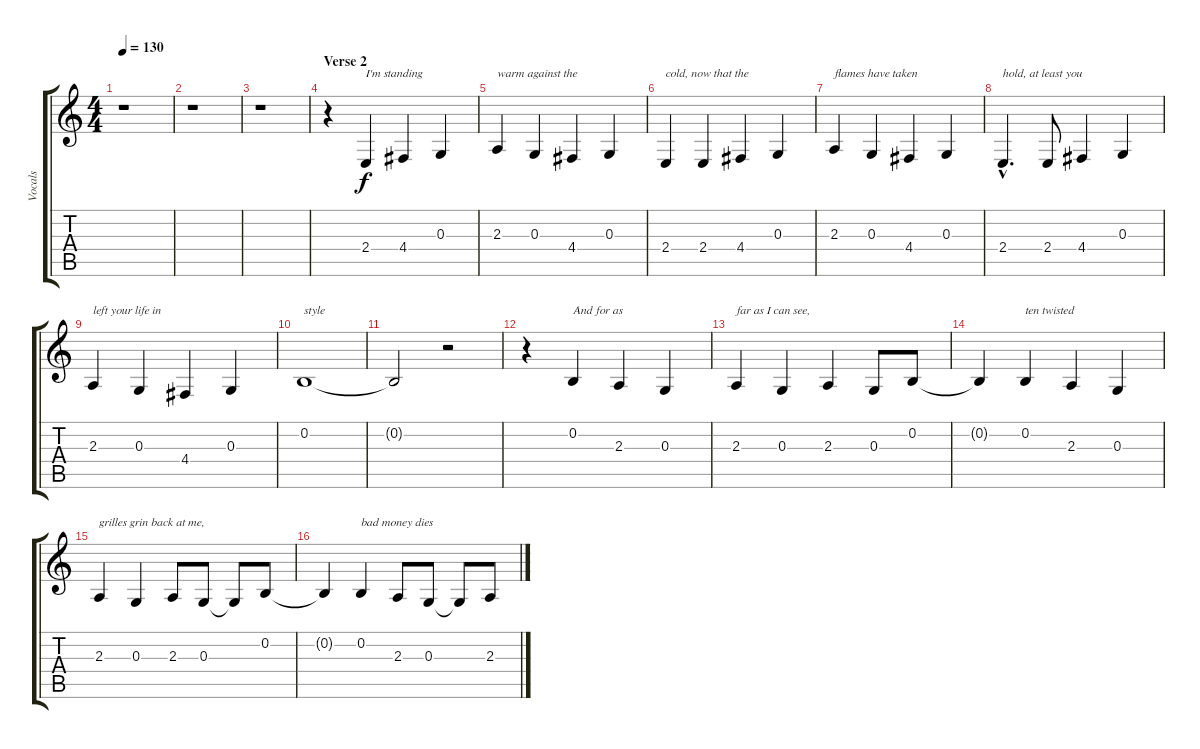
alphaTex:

\track ("Vocals" "Vocals") {instrument tenorsax}
\staff {score tabs}
\tuning (E4 B3 G3 D3 A2 E2) {hide}
\ts (4 4)
\tempo 130
\clef g2
\ks c
r.1{dy f} |
r.1 |
r.1 |
\section ("" "Verse 2")
r.4 2.4.4{txt "I'm standing"} 4.4.4 0.3.4 |
2.3.4{txt "warm against the"} 0.3.4 4.4.4 0.3.4 |
2.4.4{txt "cold, now that the"} 2.4.4 4.4.4 0.3.4 |
2.3.4{txt "flames have taken"} 0.3.4 4.4.4 0.3.4 |
2.4{hac}.4{d txt "hold, at least you"} 2.4.8 4.4.4 0.3.4 |
2.3.4{txt "left your life in"} 0.3.4 4.4.4 0.3.4 |
0.2.1{txt "style"} |
0.2{t}.2 r.2 |
r.4 0.2.4{txt "And for as"} 2.3.4 0.3.4 |
2.3.4{txt "far as I can see,"} 0.3.4 2.3.4 0.3.8 0.2.8 |
0.2{t}.4 0.2.4{txt "ten twisted"} 2.3.4 0.3.4 |
2.3.4{txt "grilles grin back at me,"} 0.3.4 2.3.8 0.3.8 0.3{t}.8 0.2.8 |
0.2{t}.4 0.2.4{txt "bad money dies"} 2.3.8 0.3.8 0.3{t}.8 2.3.8
